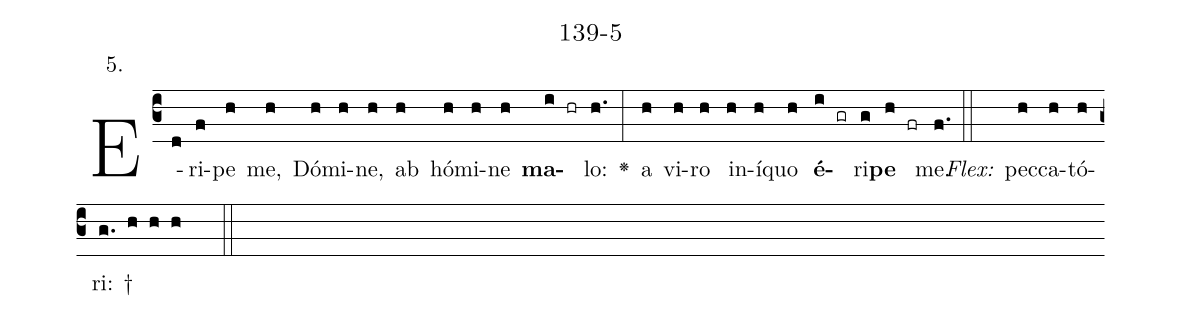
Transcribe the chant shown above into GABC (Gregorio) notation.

name: 139-5;
annotation: 5.;
%%
(c3)E(d)ri(f)pe(h) me,(h) Dó(h)mi(h)ne,(h) ab(h) hó(h)mi(h)ne(h) <b>ma</b>(i hr)lo:(h.) <v>\greheightstar</v>(:) a(h) vi(h)ro(h) in(h)í(h)quo(h) <b>é</b>(i gr)ri(g)<b>pe</b>(h fr) me.(f.) (::)
<i>Flex:</i>()  pec(h)ca(h)tó(h)ri: †(g. h h h  ::)

%E(h) u(h) o(i) u(g) a(h) e.(f.) (::)
